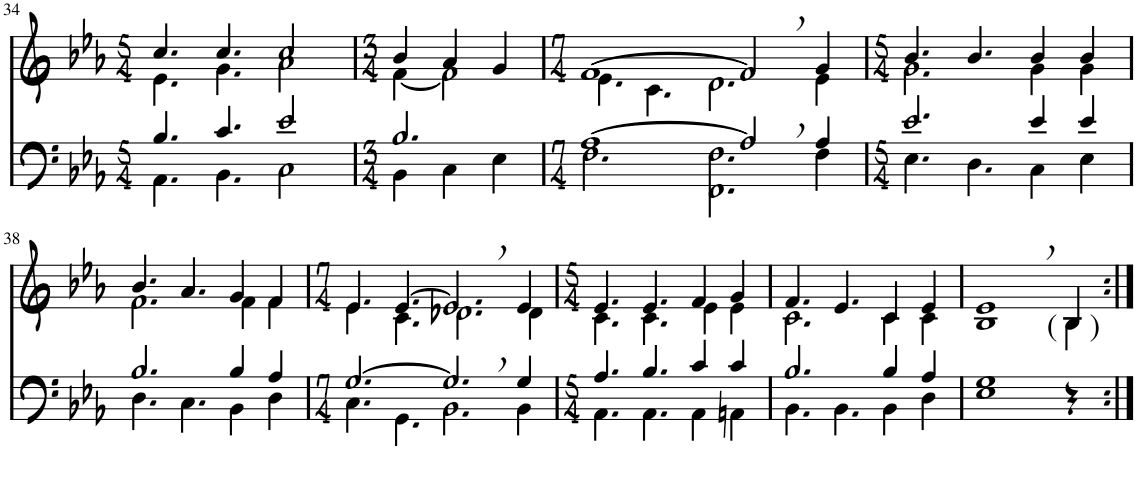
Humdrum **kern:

**kern	**kern
*part2	*part1
*staff2	*staff1
*I"Posaune	*I"Piano
*	*I'Pno
!!LO:PB:g=z
*clefF4	*clefG2
*k[b-e-a-]	*k[b-e-a-]
*M5/4	*M5/4
=34	=34
*^	*^
4.B-/	4.AA-\	4.cc/	4.e-\
4.c/	4.BB-\	4.cc/	4.g\
2e-/	2C\	2cc/	2a-\
=35	=35	=35	=35
*M3/4	*	*M3/4	*
2.B-/	4BB-\	4b-/	[4f\
.	4C\	4a-/	2f\]
.	4E-\	4g/	.
=36	=36	=36	=36
*M7/4	*	*M7/4	*
[1A-	2.F\	[1f	4.e-\
.	.	.	4.c\
.	2.FF\ 2.F\	.	2.d\
2A-,/]	.	2f,/]	.
4A-/	4F\	4g/	4e-\
=37	=37	=37	=37
*M5/4	*	*M5/4	*
2.e-/	4.E-\	4.b-/	2.g\
.	4.D\	4.b-/	.
4e-/	4C\	4b-/	4g\
4e-/	4E-\	4b-/	4g\
!!LO:LB:g=z	!!
=38	=38	=38	=38
2.B-/	4.D\	4.b-/	2.f\
.	4.C\	4.a-/	.
4B-/	4BB-\	4g/	4f\
4A-/	4D\	4f/	4f\
=39	=39	=39	=39
*M7/4	*	*M7/4	*
[2.G/	4.C\	4.e-/	4.e-\
.	4.GG\	[4.e-/	4.c\
2.G,/]	2.BB-\	2.e-,/]	2.d-X\
4G/	4BB-\	4e-/	4d-\
=40	=40	=40	=40
*M5/4	*	*M5/4	*
4.A-/	4.AA-\	4.e-/	4.c\
4.B-/	4.AA-\	4.e-/	4.c\
4c/	4AA-\	4f/	4e-\
4c/	4AAn\	4g/	4e-\
=41	=41	=41	=41
2.B-/	4.BB-\	4.f/	2.c\
.	4.BB-\	4.e-/	.
4B-/	4BB-\	4c/	4c\
4A-/	4D\	4e-/	4c\
=42	=42	=42	=42
1G	1E-	1e-,	1B-
!	!	!LO:TX:a:t=(    )	!
4r	4ryy	4B-/	4B-\
*v	*v	*	*
*	*v	*v
=:|!	=:|!
*-	*-
